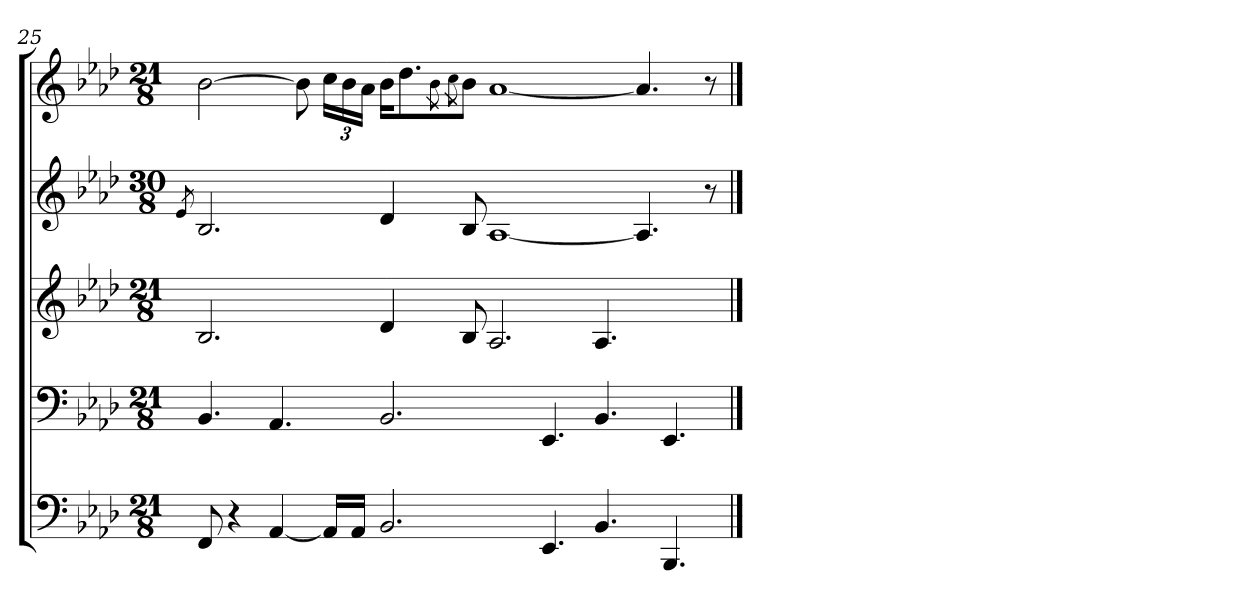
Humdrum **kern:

**kern	**kern	**kern	**kern	**kern
*part5	*part4	*part3	*part2	*part1
*staff5	*staff4	*staff3	*staff2	*staff1
*clefF4	*clefF4	*clefG2	*clefG2	*clefG2
*k[b-e-a-d-]	*k[b-e-a-d-]	*k[b-e-a-d-]	*k[b-e-a-d-]	*k[b-e-a-d-]
*M21/8	*M21/8	*M21/8	*M30/8	*M21/8
=25	=25	=25	=25	=25
.	.	.	8qe-	.
8FF	4.BB-	2.B-	2.B-	[2b-
4r	.	.	.	.
[4AA-	4.AA-	.	.	.
.	.	.	.	8b-]
16AA-/LL]	.	.	.	24cc\LL
.	.	.	.	24b-\
16AA-/JJ	.	.	.	.
.	.	.	.	24a-\JJ
2.BB-	2.BB-	4d-	4d-	16b-\KL
.	.	.	.	8.dd-\
.	.	.	.	8qb-\
.	.	.	.	8qcc\
.	.	8B-	8B-	8b-\J
.	.	2.A-	[1A-	[1a-
4.EE-	4.EE-	.	.	.
4.BB-	4.BB-	4.A-	.	.
.	.	.	4.A-]	4.a-]
4.BBB-	4.EE-	4.ryy	.	.
.	.	.	8r	8r
==	==	==	==	==
*-	*-	*-	*-	*-
